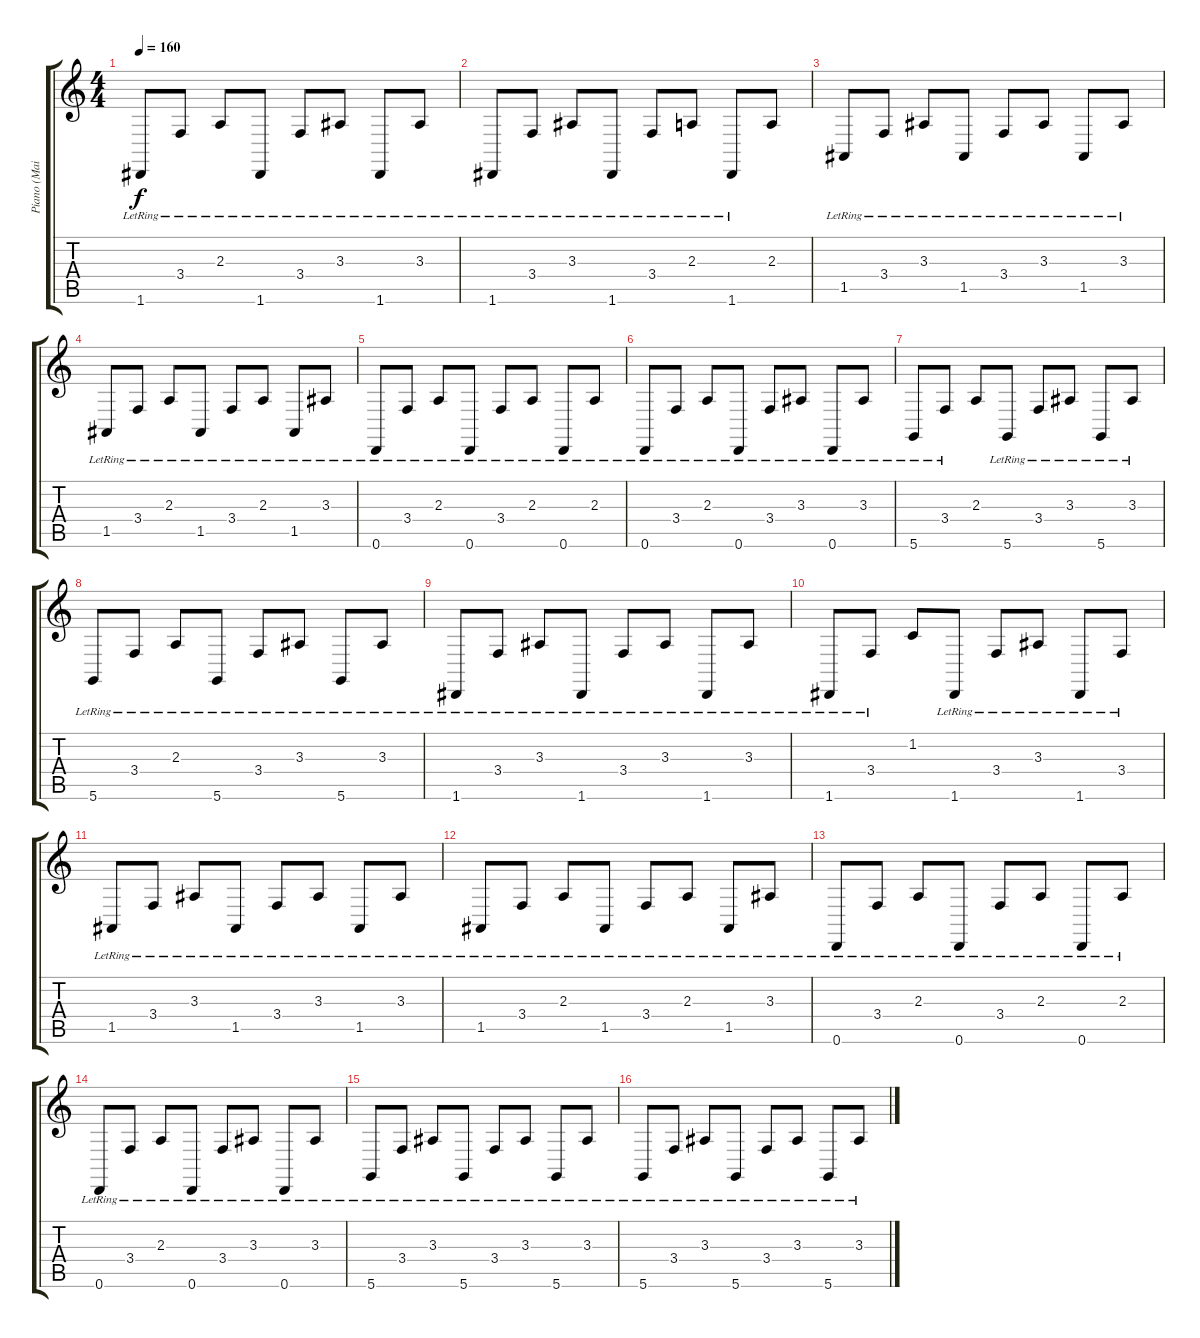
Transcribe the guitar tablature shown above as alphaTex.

\track ("Piano (Main)" "Piano (Mai") {instrument brightacousticpiano}
\staff {score tabs}
\tuning (E4 B3 G3 D3 A2 D2) {hide}
\ts (4 4)
\tempo 160
\clef g2
\ks c
1.6{lr}.8{dy f} 3.4{lr}.8 2.3{lr}.8 1.6{lr}.8 3.4{lr}.8 3.3{lr}.8 1.6{lr}.8 3.3{lr}.8 |
1.6{lr}.8 3.4{lr}.8 3.3{lr}.8 1.6{lr}.8 3.4{lr}.8 2.3{lr}.8 1.6{lr}.8 2.3.8 |
1.5{lr}.8 3.4{lr}.8 3.3{lr}.8 1.5{lr}.8 3.4{lr}.8 3.3{lr}.8 1.5{lr}.8 3.3{lr}.8 |
1.5{lr}.8 3.4{lr}.8 2.3{lr}.8 1.5{lr}.8 3.4{lr}.8 2.3{lr}.8 1.5{lr}.8 3.3{lr}.8 |
0.6{lr}.8 3.4{lr}.8 2.3{lr}.8 0.6{lr}.8 3.4{lr}.8 2.3{lr}.8 0.6{lr}.8 2.3{lr}.8 |
0.6{lr}.8 3.4{lr}.8 2.3{lr}.8 0.6{lr}.8 3.4{lr}.8 3.3{lr}.8 0.6{lr}.8 3.3{lr}.8 |
5.6{lr}.8 3.4{lr}.8 2.3.8 5.6{lr}.8 3.4{lr}.8 3.3{lr}.8 5.6{lr}.8 3.3{lr}.8 |
5.6{lr}.8 3.4{lr}.8 2.3{lr}.8 5.6{lr}.8 3.4{lr}.8 3.3{lr}.8 5.6{lr}.8 3.3{lr}.8 |
1.6{lr}.8 3.4{lr}.8 3.3{lr}.8 1.6{lr}.8 3.4{lr}.8 3.3{lr}.8 1.6{lr}.8 3.3{lr}.8 |
1.6{lr}.8 3.4{lr}.8 1.2.8 1.6{lr}.8 3.4{lr}.8 3.3{lr}.8 1.6{lr}.8 3.4{lr}.8 |
1.5{lr}.8 3.4{lr}.8 3.3{lr}.8 1.5{lr}.8 3.4{lr}.8 3.3{lr}.8 1.5{lr}.8 3.3{lr}.8 |
1.5{lr}.8 3.4{lr}.8 2.3{lr}.8 1.5{lr}.8 3.4{lr}.8 2.3{lr}.8 1.5{lr}.8 3.3{lr}.8 |
0.6{lr}.8 3.4{lr}.8 2.3{lr}.8 0.6{lr}.8 3.4{lr}.8 2.3{lr}.8 0.6{lr}.8 2.3{lr}.8 |
0.6{lr}.8 3.4{lr}.8 2.3{lr}.8 0.6{lr}.8 3.4{lr}.8 3.3{lr}.8 0.6{lr}.8 3.3{lr}.8 |
5.6{lr}.8 3.4{lr}.8 3.3{lr}.8 5.6{lr}.8 3.4{lr}.8 3.3{lr}.8 5.6{lr}.8 3.3{lr}.8 |
5.6{lr}.8 3.4{lr}.8 3.3{lr}.8 5.6{lr}.8 3.4{lr}.8 3.3{lr}.8 5.6{lr}.8 3.3{lr}.8
